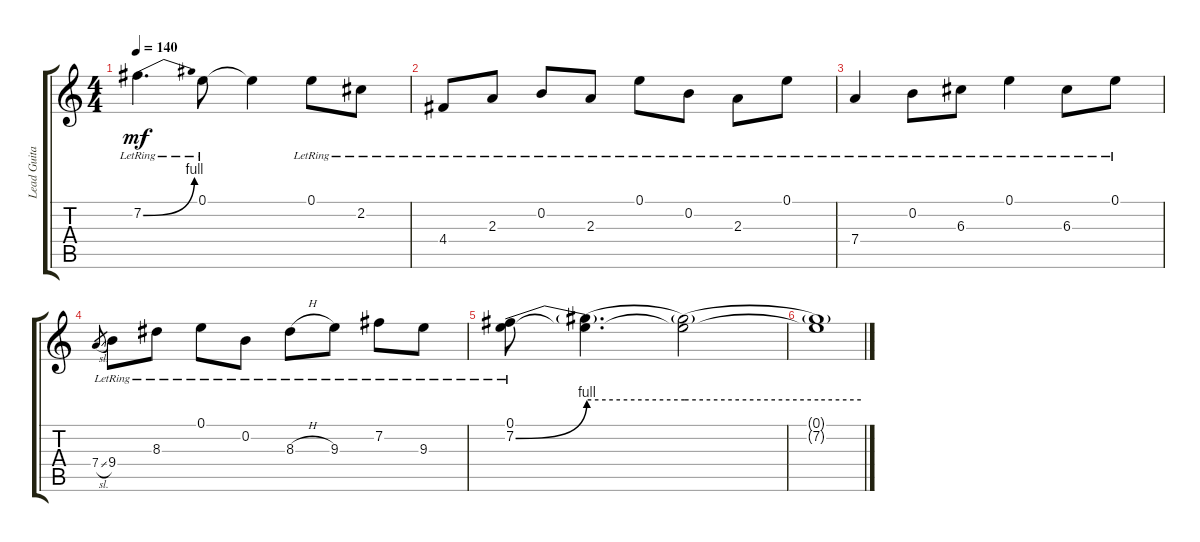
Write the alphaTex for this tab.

\track ("Lead Guitar" "Lead Guita") {instrument electricguitarclean}
\staff {score tabs}
\tuning (E4 B3 G3 D3 A2 E2) {hide}
\ts (4 4)
\tempo 140
\clef g2
\ks c
7.2{be (bend 0 0 60 4) lr}.4{d dy mf} 0.1{lr}.8 0.1{t}.4 0.1{lr}.8 2.2{lr}.8 |
4.4{lr}.8 2.3{lr}.8 0.2{lr}.8 2.3{lr}.8 0.1{lr}.8 0.2{lr}.8 2.3{lr}.8 0.1{lr}.8 |
7.4{lr}.4 0.2{lr}.8 6.3{lr}.8 0.1{lr}.4 6.3{lr}.8 0.1{lr}.8 |
7.4{sl}.8{gr} 9.4{lr}.8 8.3{lr}.8 0.1{lr}.8 0.2{lr}.8 8.3{h lr}.8 9.3{lr}.8 7.2{lr}.8 9.3{lr}.8 |
(0.1{lr} 7.2{be (bend 0 0 60 4) lr}).8 (0.1{t} 7.2{be (hold 0 4 60 4) t}).4{d} (0.1{t} 7.2{be (hold 0 4 60 4) t}).2 |
(0.1{t} 7.2{be (hold 0 4 60 4) t}).1
